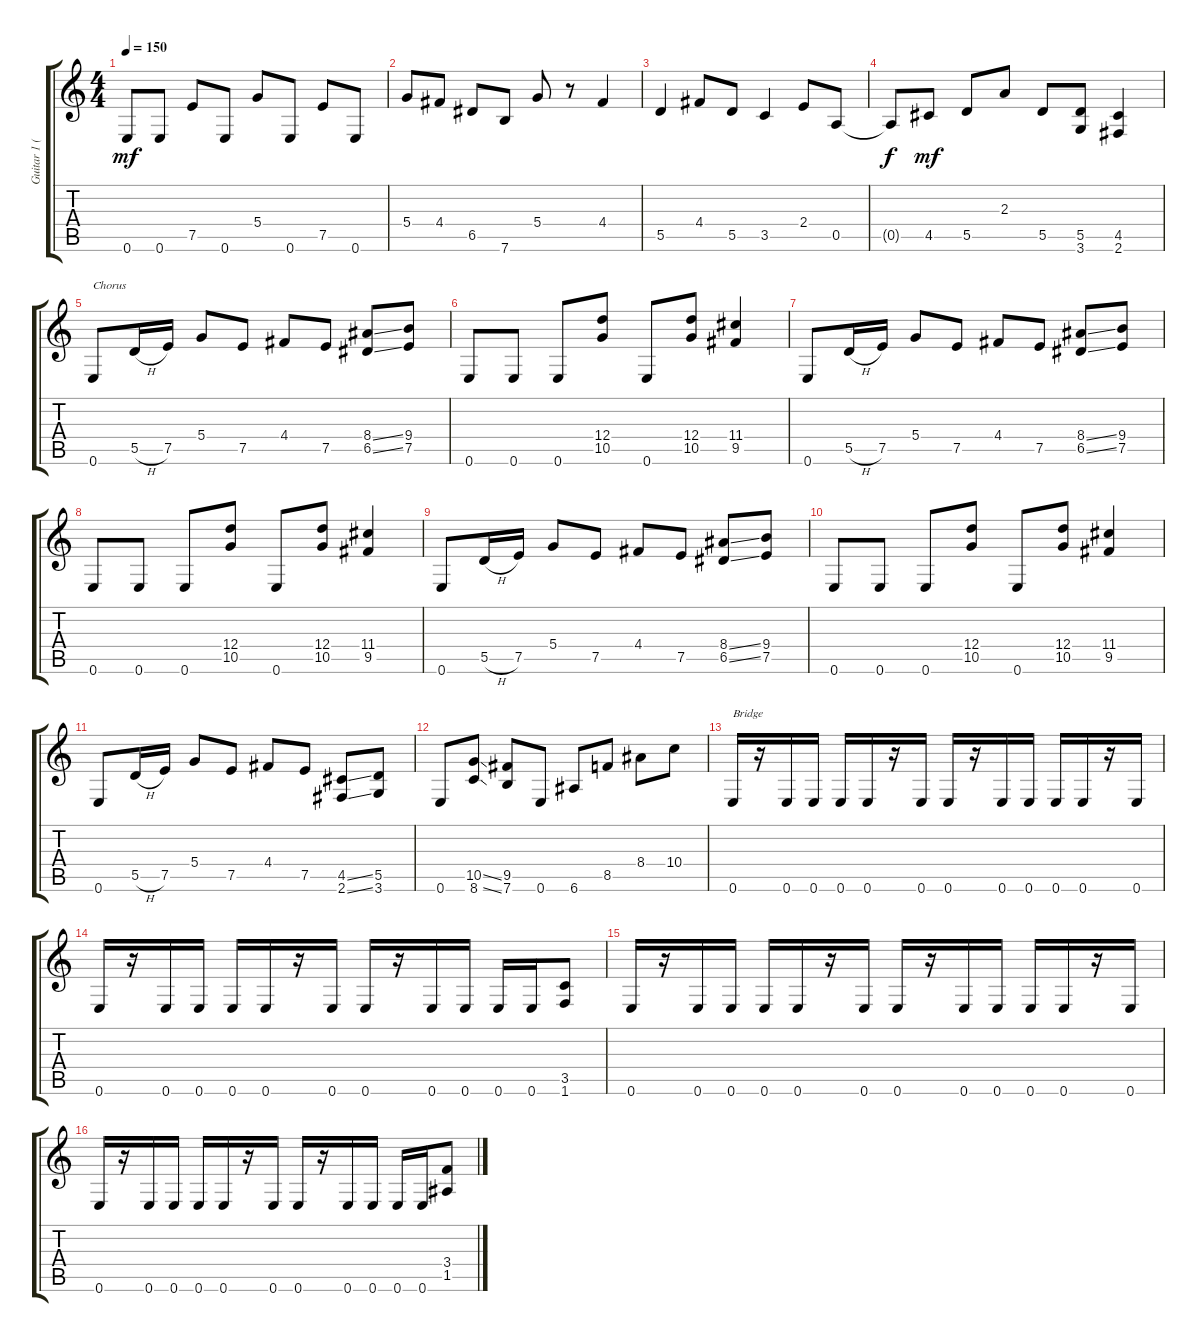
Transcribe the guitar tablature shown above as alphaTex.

\track ("Guitar 1 (Dave Mustaine)" "Guitar 1 (") {instrument distortionguitar}
\staff {score tabs}
\tuning (E4 B3 G3 D3 A2 E2) {hide}
\ts (4 4)
\tempo 150
\clef g2
\ks c
0.6.8{dy mf} 0.6.8 7.5.8 0.6.8 5.4.8 0.6.8 7.5.8 0.6.8 |
5.4.8 4.4.8 6.5.8 7.6.8 5.4.8 r.8 4.4.4 |
5.5.4 4.4.8 5.5.8 3.5.4 2.4.8 0.5.8 |
0.5{t}.8{dy f} 4.5.8{dy mf} 5.5.8 2.3.8 5.5.8 (5.5 3.6).8 (4.5 2.6).4 |
0.6.8{txt "Chorus"} 5.5{h}.16 7.5.16 5.4.8 7.5.8 4.4.8 7.5.8 (8.4{ss} 6.5{ss}).8 (9.4 7.5).8 |
0.6.8 0.6.8 0.6.8 (12.4 10.5).8 0.6.8 (12.4 10.5).8 (11.4 9.5).4 |
0.6.8 5.5{h}.16 7.5.16 5.4.8 7.5.8 4.4.8 7.5.8 (8.4{ss} 6.5{ss}).8 (9.4 7.5).8 |
0.6.8 0.6.8 0.6.8 (12.4 10.5).8 0.6.8 (12.4 10.5).8 (11.4 9.5).4 |
0.6.8 5.5{h}.16 7.5.16 5.4.8 7.5.8 4.4.8 7.5.8 (8.4{ss} 6.5{ss}).8 (9.4 7.5).8 |
0.6.8 0.6.8 0.6.8 (12.4 10.5).8 0.6.8 (12.4 10.5).8 (11.4 9.5).4 |
0.6.8 5.5{h}.16 7.5.16 5.4.8 7.5.8 4.4.8 7.5.8 (4.5{ss} 2.6{ss}).8 (5.5 3.6).8 |
0.6.8 (10.5{ss} 8.6{ss}).8 (9.5 7.6).8 0.6.8 6.6.8 8.5.8 8.4.8 10.4.8 |
0.6.16{txt "Bridge"} r.16 0.6.16 0.6.16 0.6.16 0.6.16 r.16 0.6.16 0.6.16 r.16 0.6.16 0.6.16 0.6.16 0.6.16 r.16 0.6.16 |
0.6.16 r.16 0.6.16 0.6.16 0.6.16 0.6.16 r.16 0.6.16 0.6.16 r.16 0.6.16 0.6.16 0.6.16 0.6.16 (3.5 1.6).8 |
0.6.16 r.16 0.6.16 0.6.16 0.6.16 0.6.16 r.16 0.6.16 0.6.16 r.16 0.6.16 0.6.16 0.6.16 0.6.16 r.16 0.6.16 |
0.6.16 r.16 0.6.16 0.6.16 0.6.16 0.6.16 r.16 0.6.16 0.6.16 r.16 0.6.16 0.6.16 0.6.16 0.6.16 (3.4 1.5).8
